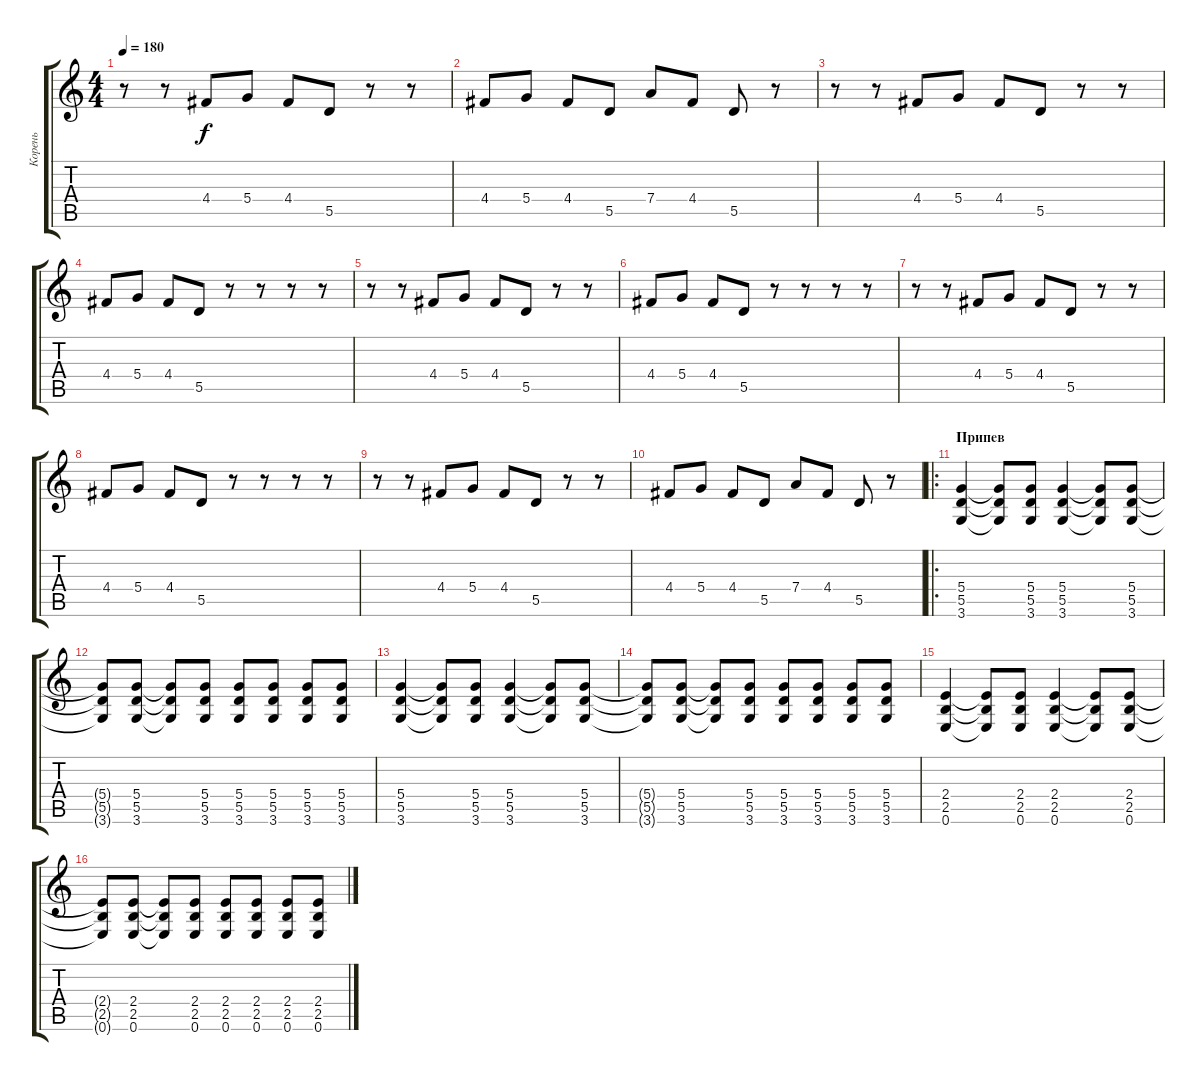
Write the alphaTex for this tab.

\track ("Корень" "Корень") {instrument overdrivenguitar}
\staff {score tabs}
\tuning (E4 B3 G3 D3 A2 E2) {hide}
\ts (4 4)
\tempo 180
\clef g2
\ks c
r.8{dy f} r.8 4.4.8 5.4.8 4.4.8 5.5.8 r.8 r.8 |
4.4.8 5.4.8 4.4.8 5.5.8 7.4.8 4.4.8 5.5.8 r.8 |
r.8 r.8 4.4.8 5.4.8 4.4.8 5.5.8 r.8 r.8 |
4.4.8 5.4.8 4.4.8 5.5.8 r.8 r.8 r.8 r.8 |
r.8 r.8 4.4.8 5.4.8 4.4.8 5.5.8 r.8 r.8 |
4.4.8 5.4.8 4.4.8 5.5.8 r.8 r.8 r.8 r.8 |
r.8 r.8 4.4.8 5.4.8 4.4.8 5.5.8 r.8 r.8 |
4.4.8 5.4.8 4.4.8 5.5.8 r.8 r.8 r.8 r.8 |
r.8 r.8 4.4.8 5.4.8 4.4.8 5.5.8 r.8 r.8 |
4.4.8 5.4.8 4.4.8 5.5.8 7.4.8 4.4.8 5.5.8 r.8 |
\ro
\section ("" "Припев")
(5.4 5.5 3.6).4{volume 14 instrument overdrivenguitar} (5.4{t} 5.5{t} 3.6{t}).8 (5.4 5.5 3.6).8 (5.4 5.5 3.6).4 (5.4{t} 5.5{t} 3.6{t}).8 (5.4 5.5 3.6).8 |
(5.4{t} 5.5{t} 3.6{t}).8 (5.4 5.5 3.6).8 (5.4{t} 5.5{t} 3.6{t}).8 (5.4 5.5 3.6).8 (5.4 5.5 3.6).8 (5.4 5.5 3.6).8 (5.4 5.5 3.6).8 (5.4 5.5 3.6).8 |
(5.4 5.5 3.6).4{volume 14 instrument overdrivenguitar} (5.4{t} 5.5{t} 3.6{t}).8 (5.4 5.5 3.6).8 (5.4 5.5 3.6).4 (5.4{t} 5.5{t} 3.6{t}).8 (5.4 5.5 3.6).8 |
(5.4{t} 5.5{t} 3.6{t}).8 (5.4 5.5 3.6).8 (5.4{t} 5.5{t} 3.6{t}).8 (5.4 5.5 3.6).8 (5.4 5.5 3.6).8 (5.4 5.5 3.6).8 (5.4 5.5 3.6).8 (5.4 5.5 3.6).8 |
(2.4 2.5 0.6).4{volume 14 instrument overdrivenguitar} (2.4{t} 2.5{t} 0.6{t}).8 (2.4 2.5 0.6).8 (2.4 2.5 0.6).4 (2.4{t} 2.5{t} 0.6{t}).8 (2.4 2.5 0.6).8 |
(2.4{t} 2.5{t} 0.6{t}).8 (2.4 2.5 0.6).8 (2.4{t} 2.5{t} 0.6{t}).8 (2.4 2.5 0.6).8 (2.4 2.5 0.6).8 (2.4 2.5 0.6).8 (2.4 2.5 0.6).8 (2.4 2.5 0.6).8
